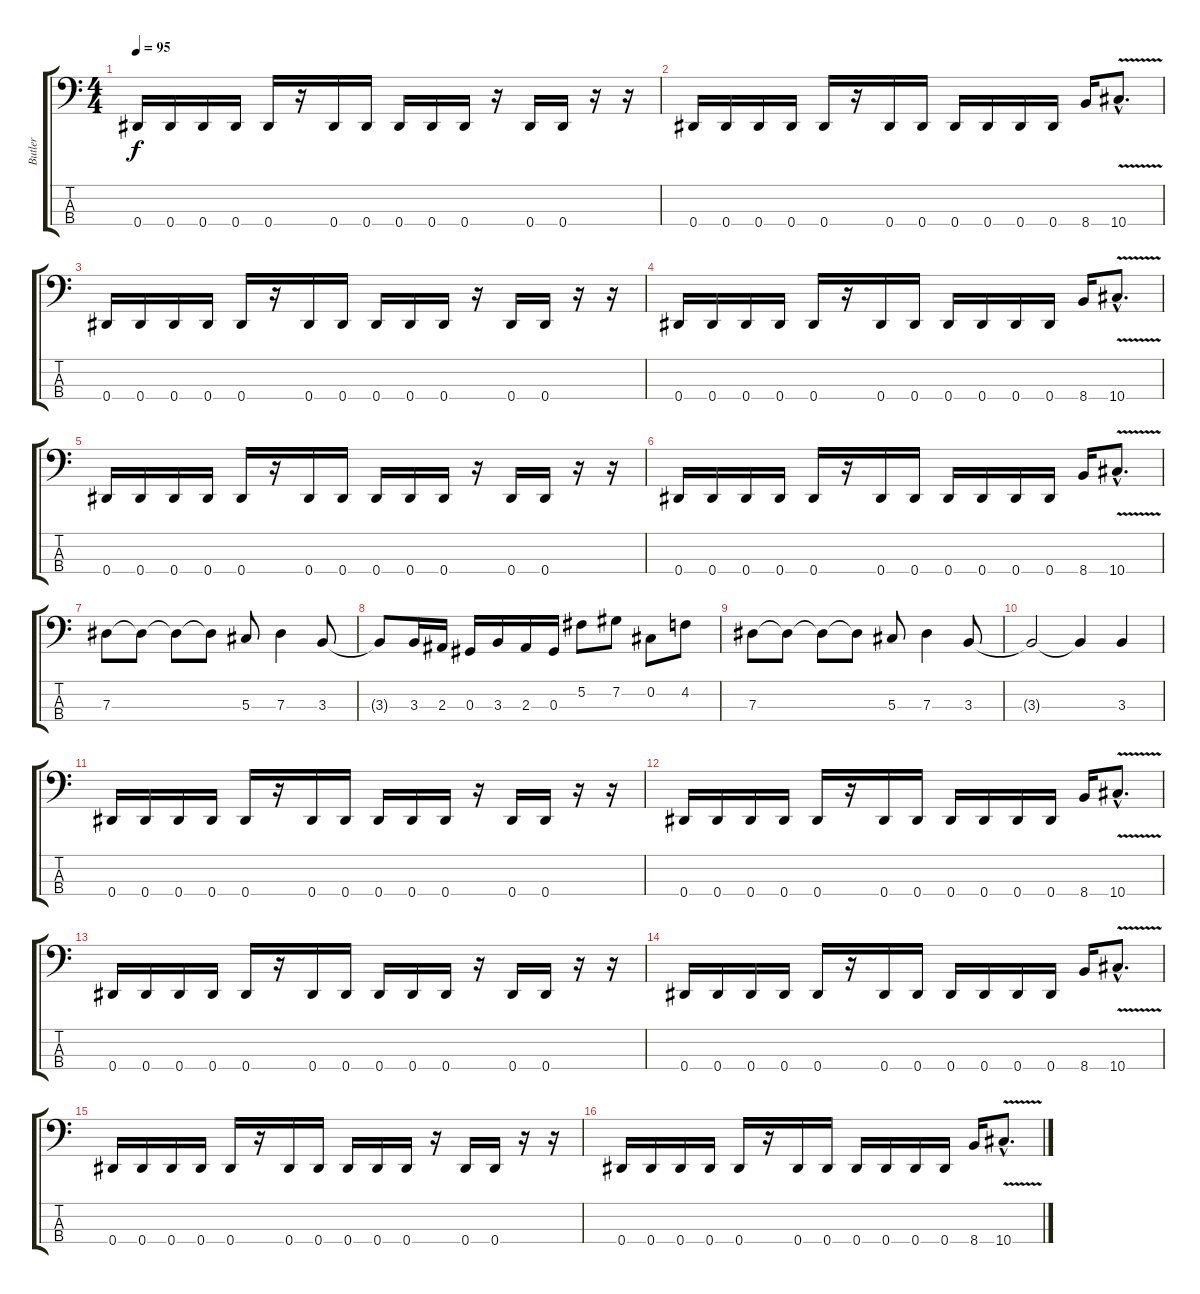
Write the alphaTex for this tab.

\track ("Butler" "Butler") {instrument electricbassfinger}
\staff {score tabs}
\tuning (Gb2 Db2 Ab1 Eb1) {hide}
\ts (4 4)
\tempo 95
\clef f4
\ks c
0.4.16{dy f} 0.4.16 0.4.16 0.4.16 0.4.16 r.16 0.4.16 0.4.16 0.4.16 0.4.16 0.4.16 r.16 0.4.16 0.4.16 r.16 r.16 |
0.4.16 0.4.16 0.4.16 0.4.16 0.4.16 r.16 0.4.16 0.4.16 0.4.16 0.4.16 0.4.16 0.4.16 8.4.16 10.4{v hac}.8{d} |
0.4.16 0.4.16 0.4.16 0.4.16 0.4.16 r.16 0.4.16 0.4.16 0.4.16 0.4.16 0.4.16 r.16 0.4.16 0.4.16 r.16 r.16 |
0.4.16 0.4.16 0.4.16 0.4.16 0.4.16 r.16 0.4.16 0.4.16 0.4.16 0.4.16 0.4.16 0.4.16 8.4.16 10.4{v hac}.8{d} |
0.4.16 0.4.16 0.4.16 0.4.16 0.4.16 r.16 0.4.16 0.4.16 0.4.16 0.4.16 0.4.16 r.16 0.4.16 0.4.16 r.16 r.16 |
0.4.16 0.4.16 0.4.16 0.4.16 0.4.16 r.16 0.4.16 0.4.16 0.4.16 0.4.16 0.4.16 0.4.16 8.4.16 10.4{v hac}.8{d} |
7.3.8 7.3{t}.8 7.3{t}.8 7.3{t}.8 5.3.8 7.3.4 3.3.8 |
3.3{t}.8 3.3.16 2.3.16 0.3.16 3.3.16 2.3.16 0.3.16 5.2.8 7.2.8 0.2.8 4.2.8 |
7.3.8 7.3{t}.8 7.3{t}.8 7.3{t}.8 5.3.8 7.3.4 3.3.8 |
3.3{t}.2 3.3{t}.4 3.3.4 |
0.4.16 0.4.16 0.4.16 0.4.16 0.4.16 r.16 0.4.16 0.4.16 0.4.16 0.4.16 0.4.16 r.16 0.4.16 0.4.16 r.16 r.16 |
0.4.16 0.4.16 0.4.16 0.4.16 0.4.16 r.16 0.4.16 0.4.16 0.4.16 0.4.16 0.4.16 0.4.16 8.4.16 10.4{v hac}.8{d} |
0.4.16 0.4.16 0.4.16 0.4.16 0.4.16 r.16 0.4.16 0.4.16 0.4.16 0.4.16 0.4.16 r.16 0.4.16 0.4.16 r.16 r.16 |
0.4.16 0.4.16 0.4.16 0.4.16 0.4.16 r.16 0.4.16 0.4.16 0.4.16 0.4.16 0.4.16 0.4.16 8.4.16 10.4{v hac}.8{d} |
0.4.16 0.4.16 0.4.16 0.4.16 0.4.16 r.16 0.4.16 0.4.16 0.4.16 0.4.16 0.4.16 r.16 0.4.16 0.4.16 r.16 r.16 |
0.4.16 0.4.16 0.4.16 0.4.16 0.4.16 r.16 0.4.16 0.4.16 0.4.16 0.4.16 0.4.16 0.4.16 8.4.16 10.4{v hac}.8{d}
